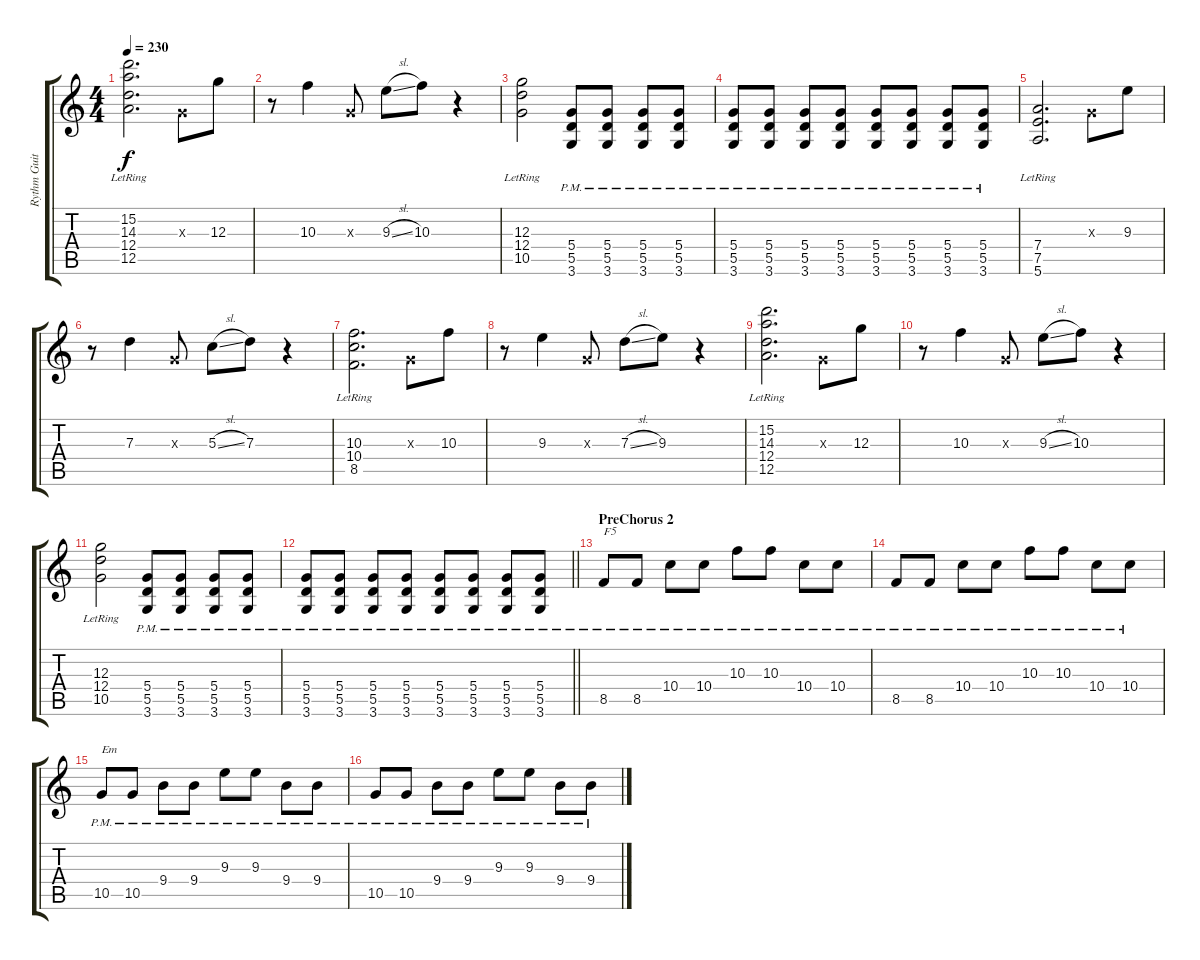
\track ("Rythm Guitar" "Rythm Guit") {instrument overdrivenguitar}
\staff {score tabs}
\tuning (E4 B3 G3 D3 A2 E2) {hide}
\ts (4 4)
\tempo 230
\clef g2
\ks c
(15.2 14.3{lr} 12.4{lr} 12.5).2{d dy f} 0.3{x}.8 12.3.8 |
r.8 10.3.4 0.3{x}.8 9.3{sl}.8 10.3.8 r.4 |
(12.3{lr} 12.4{lr} 10.5{lr}).2 (5.4{pm} 5.5{pm} 3.6{pm}).8 (5.4{pm} 5.5{pm} 3.6{pm}).8 (5.4{pm} 5.5{pm} 3.6{pm}).8 (5.4{pm} 5.5{pm} 3.6{pm}).8 |
(5.4{pm} 5.5{pm} 3.6{pm}).8 (5.4{pm} 5.5{pm} 3.6{pm}).8 (5.4{pm} 5.5{pm} 3.6{pm}).8 (5.4{pm} 5.5{pm} 3.6{pm}).8 (5.4{pm} 5.5{pm} 3.6{pm}).8 (5.4{pm} 5.5{pm} 3.6{pm}).8 (5.4{pm} 5.5{pm} 3.6{pm}).8 (5.4{pm} 5.5{pm} 3.6{pm}).8 |
(7.4{lr} 7.5{lr} 5.6{lr}).2{d volume 10} 0.3{x}.8 9.3.8 |
r.8 7.3.4 0.3{x}.8 5.3{sl}.8 7.3.8 r.4 |
(10.3{lr} 10.4{lr} 8.5{lr}).2{d} 0.3{x}.8 10.3.8 |
r.8 9.3.4 0.3{x}.8 7.3{sl}.8 9.3.8 r.4 |
(15.2 14.3{lr} 12.4{lr} 12.5).2{d} 0.3{x}.8 12.3.8 |
r.8 10.3.4 0.3{x}.8 9.3{sl}.8 10.3.8 r.4 |
(12.3{lr} 12.4{lr} 10.5{lr}).2 (5.4{pm} 5.5{pm} 3.6{pm}).8 (5.4{pm} 5.5{pm} 3.6{pm}).8 (5.4{pm} 5.5{pm} 3.6{pm}).8 (5.4{pm} 5.5{pm} 3.6{pm}).8 |
\barLineRight lightlight
(5.4{pm} 5.5{pm} 3.6{pm}).8 (5.4{pm} 5.5{pm} 3.6{pm}).8 (5.4{pm} 5.5{pm} 3.6{pm}).8 (5.4{pm} 5.5{pm} 3.6{pm}).8 (5.4{pm} 5.5{pm} 3.6{pm}).8 (5.4{pm} 5.5{pm} 3.6{pm}).8 (5.4{pm} 5.5{pm} 3.6{pm}).8 (5.4{pm} 5.5{pm} 3.6{pm}).8 |
\section ("" "PreChorus 2")
8.5{pm}.8{txt "F5" volume 16} 8.5{pm}.8 10.4{pm}.8 10.4{pm}.8 10.3{pm}.8 10.3{pm}.8 10.4{pm}.8 10.4{pm}.8 |
8.5{pm}.8 8.5{pm}.8 10.4{pm}.8 10.4{pm}.8 10.3{pm}.8 10.3{pm}.8 10.4{pm}.8 10.4{pm}.8 |
10.5{pm}.8{txt "Em"} 10.5{pm}.8 9.4{pm}.8 9.4{pm}.8 9.3{pm}.8 9.3{pm}.8 9.4{pm}.8 9.4{pm}.8 |
10.5{pm}.8 10.5{pm}.8 9.4{pm}.8 9.4{pm}.8 9.3{pm}.8 9.3{pm}.8 9.4{pm}.8 9.4{pm}.8
